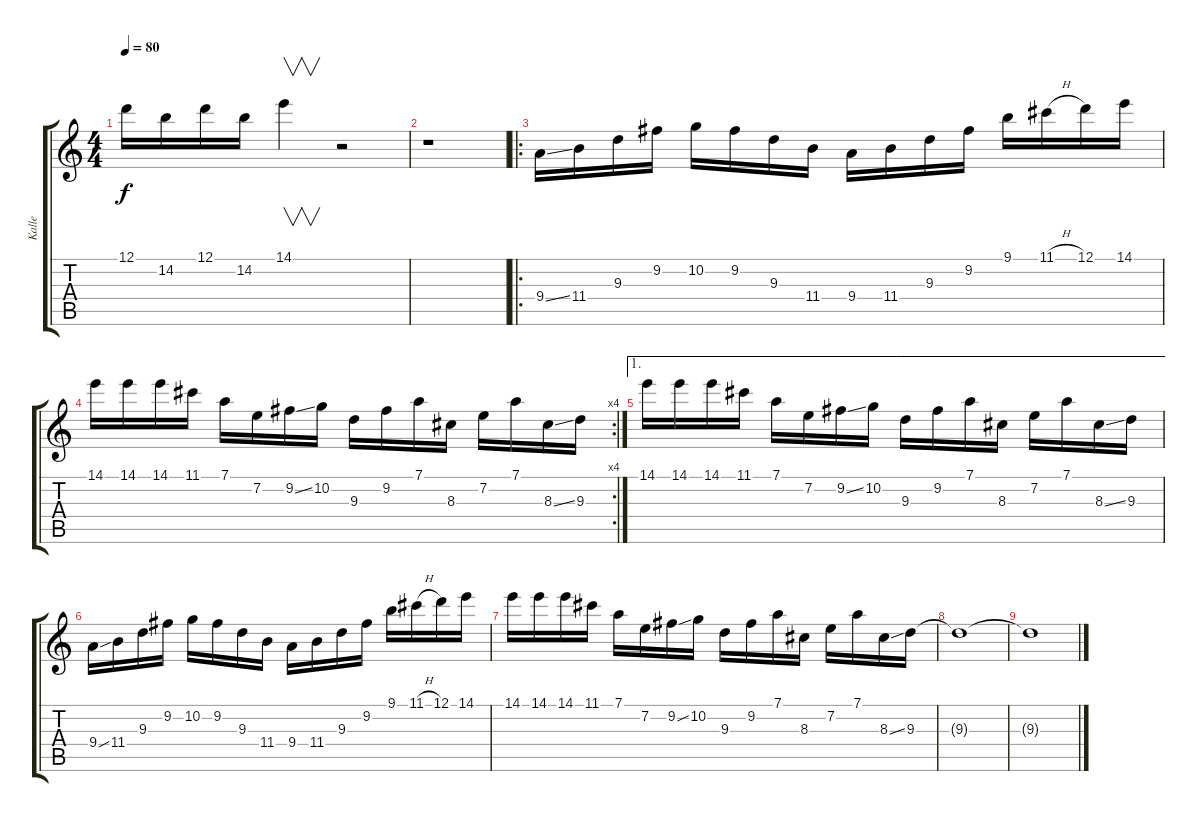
\track ("Kalle" "Kalle") {instrument distortionguitar}
\staff {score tabs}
\tuning (D4 A3 F3 C3 G2 D2) {hide}
\ts (4 4)
\tempo 80
\clef g2
\ks c
12.1.16{dy f} 14.2.16 12.1.16 14.2.16 14.1.4{v} r.2 |
r.1 |
\ro
9.4{ss}.16 11.4.16 9.3.16 9.2.16 10.2.16 9.2.16 9.3.16 11.4.16 9.4.16 11.4.16 9.3.16 9.2.16 9.1.16 11.1{h}.16 12.1.16 14.1.16 |
\rc 4
14.1.16 14.1.16 14.1.16 11.1.16 7.1.16 7.2.16 9.2{ss}.16 10.2.16 9.3.16 9.2.16 7.1.16 8.3.16 7.2.16 7.1.16 8.3{ss}.16 9.3.16 |
\ae 1
14.1.16 14.1.16 14.1.16 11.1.16 7.1.16 7.2.16 9.2{ss}.16 10.2.16 9.3.16 9.2.16 7.1.16 8.3.16 7.2.16 7.1.16 8.3{ss}.16 9.3.16 |
9.4{ss}.16 11.4.16 9.3.16 9.2.16 10.2.16 9.2.16 9.3.16 11.4.16 9.4.16 11.4.16 9.3.16 9.2.16 9.1.16 11.1{h}.16 12.1.16 14.1.16 |
14.1.16 14.1.16 14.1.16 11.1.16 7.1.16 7.2.16 9.2{ss}.16 10.2.16 9.3.16 9.2.16 7.1.16 8.3.16 7.2.16 7.1.16 8.3{ss}.16 9.3.16 |
9.3{t}.1{volume 0} |
9.3{t}.1
